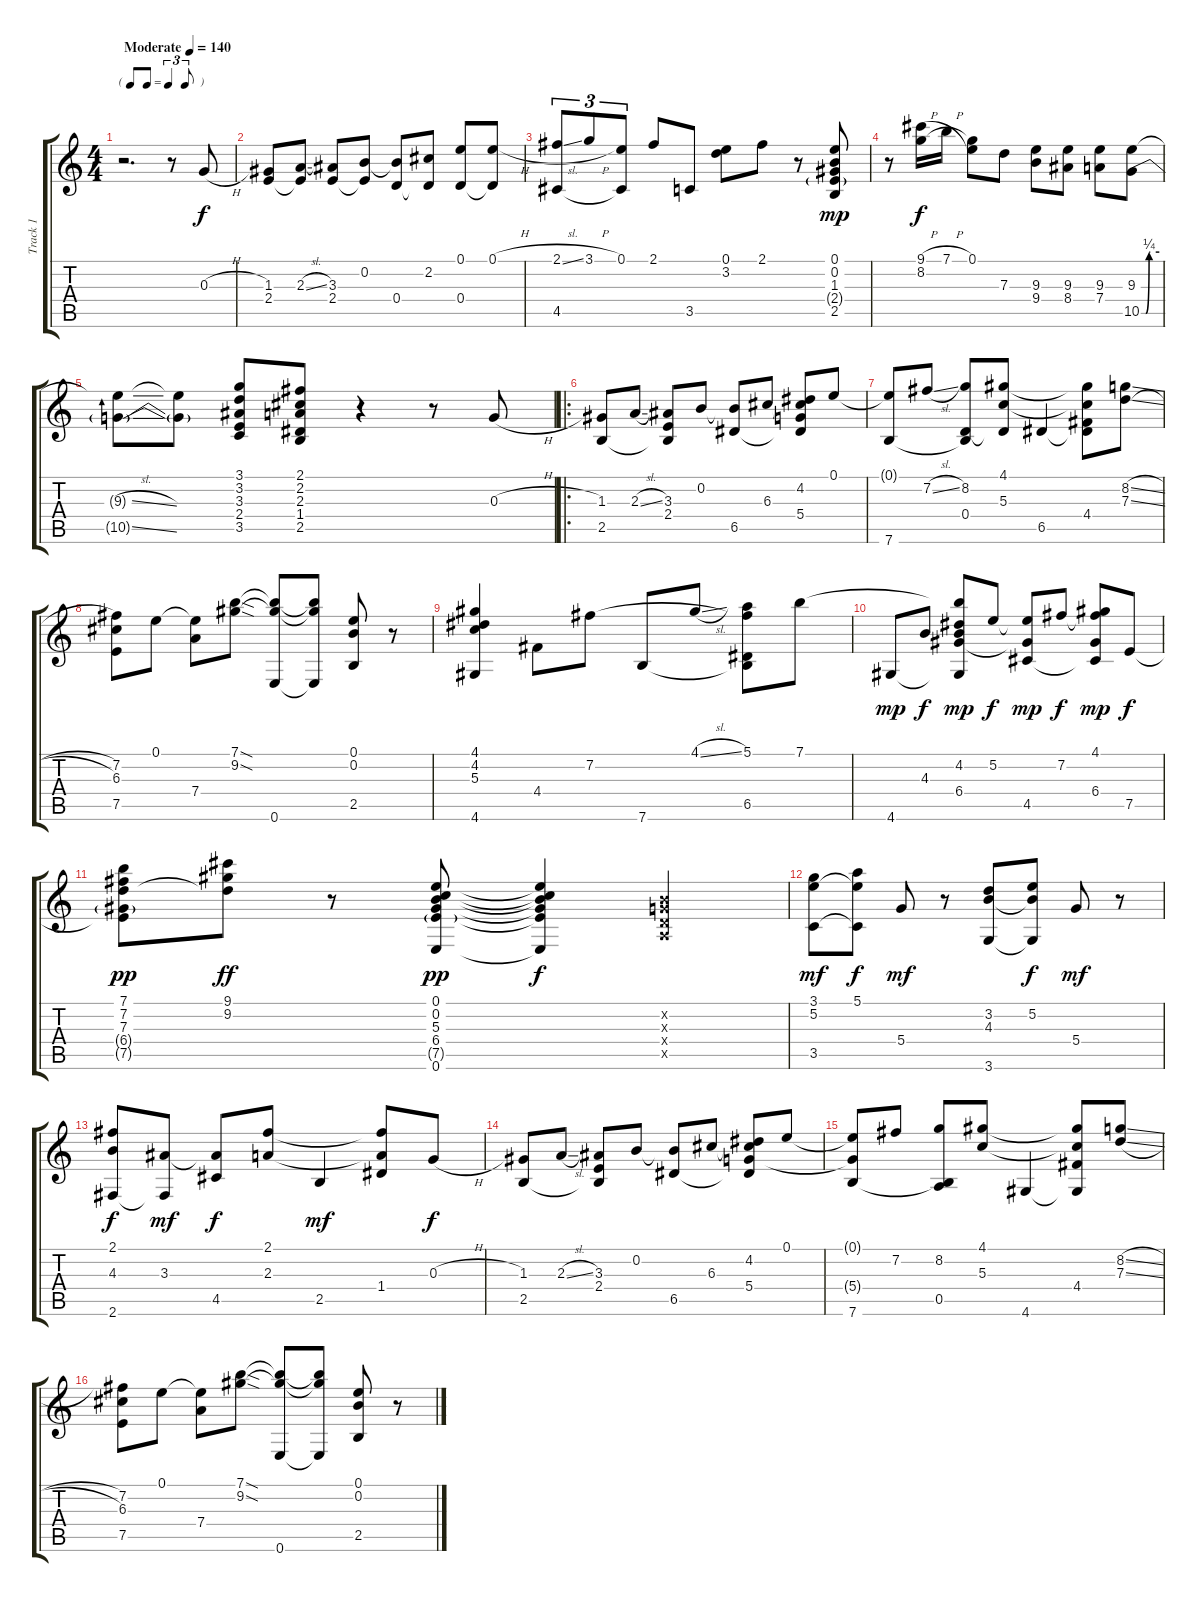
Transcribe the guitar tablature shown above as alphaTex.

\track ("Track 1" "Track 1") {instrument acousticguitarsteel}
\staff {score tabs}
\tuning (E4 B3 G3 D3 A2 E2) {hide}
\ts (4 4)
\tf triplet8th
\tempo (140 "Moderate")
\clef g2
\ks c
r.2{d dy f instrument acousticguitarsteel} r.8 0.3{h}.8 |
(1.3 2.4).8 (2.3{sl} 2.4{t}).8 (3.3 2.4).8 (0.2 2.4{t}).8 (0.2{t} 0.4).8 (2.2 0.4{t}).8 (0.1 0.4).8 (0.1{h} 0.4{t}).8 |
(2.1{sl} 4.5).8{tu (3 2)} 3.1{h}.8{tu (3 2)} (0.1 4.5{t}).8{tu (3 2)} 2.1.8 3.5.8 (0.1 3.2).8 2.1.8 r.8 (0.1 0.2 1.3 2.4{g} 2.5).8{dy mp} |
r.8 (9.1{h} 8.2).16{dy f} 7.1{h}.16 (0.1 8.2{t}).8 7.3.8 (9.3 9.4).8 (9.3 8.4).8 (9.3 7.4).8 (9.3 10.5{be (custom 0 0 15 0 26 1 30 1 60 1)}).8 |
(9.3{sl t} 10.5{sl t}).8 (9.3{t} 10.5{t}).8 (3.1 3.2 3.3 2.4 3.5).8 (2.1 2.2 2.3 1.4 2.5).8 r.4 r.8 0.3{h}.8 |
\ro
(1.3 2.5).8 2.3{sl}.8 (3.3 2.4 2.5{t}).8 0.2.8 (0.2{t} 6.5).8 6.3.8 (4.2 6.3{t} 5.4 6.5{t}).8 0.1.8 |
(0.1{t} 7.6).8 7.2{sl}.8 (8.2 0.4 7.6{t}).8 (4.1 5.3 0.4{t}).8 6.5.4 (4.1{t} 5.3{t} 4.4 6.5{t}).8 (8.2{sl} 7.3{sl}).8 |
(7.2 6.3 7.5).8 0.1.8 (0.1{t} 7.4).8 (7.1{sod} 9.2{sod}).8 (7.1{t} 9.2{t} 0.6).8 (7.1{t} 9.2{t} 0.6{t}).8 (0.1 0.2 2.5).8 r.8 |
(4.1 4.2 5.3 4.6).4 4.4.8 7.2.8 7.6.8 4.1{sl}.8 (5.1 7.2{t} 6.5 7.6{t}).8 7.1.8 |
4.6.8{dy mp} 4.3.8{dy f} (7.1{t} 4.2 4.3{t} 6.4 4.6{t}).8{dy mp} 5.2.8{dy f} (5.2{t} 6.4{t} 4.5).8{dy mp} 7.2.8{dy f} (4.1 7.2{t} 6.4 4.5{t}).8{dy mp} 7.5.8{dy f} |
(7.1 7.2 7.3 6.4{g} 7.5{t}).8{dy pp} (9.1 9.2 7.3{t}).8{dy ff} r.8 (0.1 0.2 5.3 6.4 7.5{g} 0.6).8{dy pp} (0.1{t} 0.2{t} 5.3{t} 6.4{t} 7.5{t} 0.6{t}).4{dy f} (0.2{x} 0.3{x} 0.4{x} 0.5{x}).4 |
(3.1 5.2 3.5).8{dy mf} (5.1 5.2{t} 3.5{t}).8{dy f} 5.4.8{dy mf} r.8 (3.2 4.3 3.6).8 (5.2 4.3{t} 3.6{t}).8{dy f} 5.4.8{dy mf} r.8 |
(2.1 4.3 2.6).8{dy f} (3.3 2.6{t}).8{dy mf} (3.3{t} 4.5).8{dy f} (2.1 2.3).8 2.5.4{dy mf} (2.1{t} 2.3{t} 1.4).8 0.3{h}.8{dy f} |
(1.3 2.5).8 2.3{sl}.8 (3.3 2.4 2.5{t}).8 0.2.8 (0.2{t} 6.5).8 6.3.8 (4.2 6.3{t} 5.4 6.5{t}).8 0.1.8 |
(0.1{t} 5.4{t} 7.6).8 7.2.8 (8.2 0.5 7.6{t}).8 (4.1 5.3).8 4.6.4 (4.1{t} 5.3{t} 4.4 4.6{t}).8 (8.2{sl} 7.3{sl}).8 |
(7.2 6.3 7.5).8 0.1.8 (0.1{t} 7.4).8 (7.1{sod} 9.2{sod}).8 (7.1{t} 9.2{t} 0.6).8 (7.1{t} 9.2{t} 0.6{t}).8 (0.1 0.2 2.5).8 r.8
